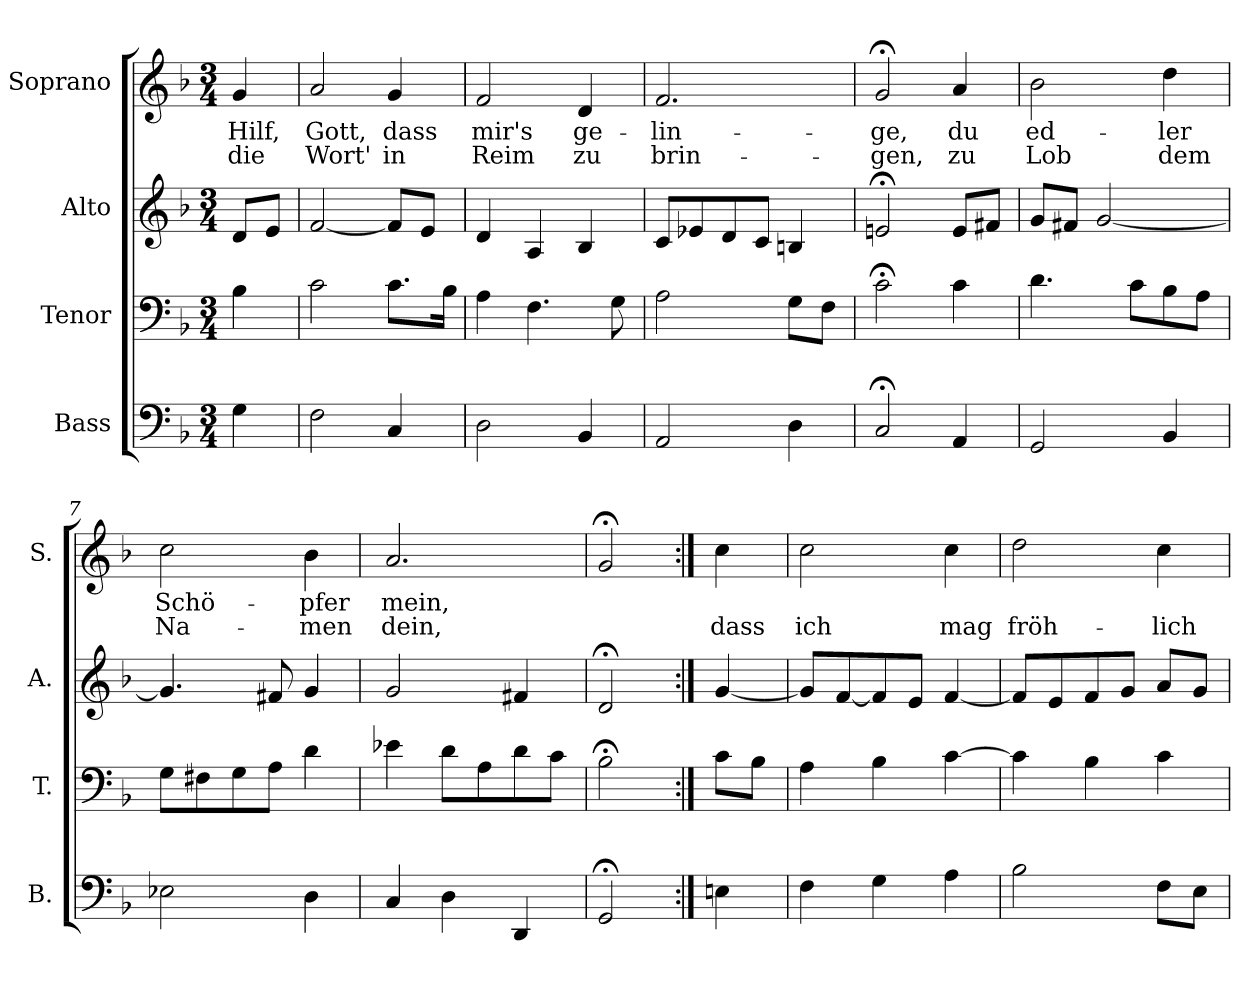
**kern	**kern	**kern	**kern	**text	**text
*part4	*part3	*part2	*part1	*part1	*part1
*staff4	*staff3	*staff2	*staff1	*staff1	*staff1
*I"Bass	*I"Tenor	*I"Alto	*I"Soprano	*	*
*I'B.	*I'T.	*I'A.	*I'S.	*	*
*clefF4	*clefF4	*clefG2	*clefG2	*	*
*k[b-]	*k[b-]	*k[b-]	*k[b-]	*	*
*F:	*F:	*F:	*d:	*	*
*M3/4	*M3/4	*M3/4	*M3/4	*	*
=1	=1	=1	=1	=1	=1
!	!	!	!	!LO:LY:b	!LO:LY:b
4G\	4B-\	8d/L	4g/	Hilf,	die
.	.	8e/J	.	.	.
=2	=2	=2	=2	=2	=2
!	!	!	!	!LO:LY:b	!LO:LY:b
2F\	2c\	[2f/	2a/	Gott,	Wort'
!	!	!	!	!LO:LY:b	!LO:LY:b
4C/	8.c\L	8f/L]	4g/	dass	in
.	.	8e/J	.	.	.
.	16B-\Jk	.	.	.	.
=3	=3	=3	=3	=3	=3
!	!	!	!	!LO:LY:b	!LO:LY:b
2D\	4A\	4d/	2f/	mir's	Reim
.	4.F\	4A/	.	.	.
!	!	!	!	!LO:LY:b	!LO:LY:b
4BB-/	.	4B-/	4d/	ge-	zu
.	8G\	.	.	.	.
=4	=4	=4	=4	=4	=4
!	!	!	!	!LO:LY:b	!LO:LY:b
2AA/	2A\	8c/L	2.f/	-lin-	brin-
.	.	8e-X/	.	.	.
.	.	8d/	.	.	.
.	.	8c/J	.	.	.
4D\	8G\L	4Bn/	.	.	.
.	8F\J	.	.	.	.
=5	=5	=5	=5	=5	=5
!	!	!	!	!LO:LY:b	!LO:LY:b
2C;</	2c;<\	2en;</	2g;</	-ge,	-gen,
!	!	!	!	!LO:LY:b	!LO:LY:b
4AA/	4c\	8e/L	4a/	du	zu
.	.	8f#X/J	.	.	.
=6	=6	=6	=6	=6	=6
!	!	!	!	!LO:LY:b	!LO:LY:b
2GG/	4.d\	8g/L	2b-\	ed-	Lob
.	.	8f#X/J	.	.	.
.	.	[2g/	.	.	.
.	8c\L	.	.	.	.
!	!	!	!	!LO:LY:b	!LO:LY:b
4BB-/	8B-\	.	4dd\	ler	dem
.	8A\J	.	.	.	.
=7	=7	=7	=7	=7	=7
!	!	!	!	!LO:LY:b	!LO:LY:b
2E-X\	8G\L	4.g/]	2cc\	Schö-	Na-
.	8F#X\	.	.	.	.
.	8G\	.	.	.	.
.	8A\J	8f#X/	.	.	.
!	!	!	!	!LO:LY:b	!LO:LY:b
4D\	4d\	4g/	4b-\	-pfer	-men
!!LO:LB:g=z
=8	=8	=8	=8	=8	=8
!	!	!	!	!LO:LY:b	!LO:LY:b
4C/	4e-X\	2g/	2.a/	mein,	dein,
4D\	8d\L	.	.	.	.
.	8A\	.	.	.	.
4DD/	8d\	4f#X/	.	.	.
.	8c\J	.	.	.	.
=9	=9	=9	=9	=9	=9
2GG;</	2B-;<\	2d;</	2g;</	.	.
!!LO:LB:g=z
=10:|!	=10:|!	=10:|!	=10:|!	=10:|!	=10:|!
!	!	!	!	!	!LO:LY:b
4En\	8c\L	[4g/	4cc\	.	dass
.	8B-\J	.	.	.	.
=11	=11	=11	=11	=11	=11
!	!	!	!	!	!LO:LY:b
4F\	4A\	8g/L]	2cc\	.	ich
.	.	[8f/	.	.	.
4G\	4B-\	8f/]	.	.	.
.	.	8e/J	.	.	.
!	!	!	!	!	!LO:LY:b
4A\	[4c\	[4f/	4cc\	.	mag
=12	=12	=12	=12	=12	=12
!	!	!	!	!	!LO:LY:b
2B-\	4c\]	8f/L]	2dd\	.	fröh-
.	.	8e/	.	.	.
.	4B-\	8f/	.	.	.
.	.	8g/J	.	.	.
!	!	!	!	!	!LO:LY:b
8F\L	4c\	8a/L	4cc\	.	-lich
8E\J	.	8g/J	.	.	.
=	=	=	=	=	=
*-	*-	*-	*-	*-	*-
